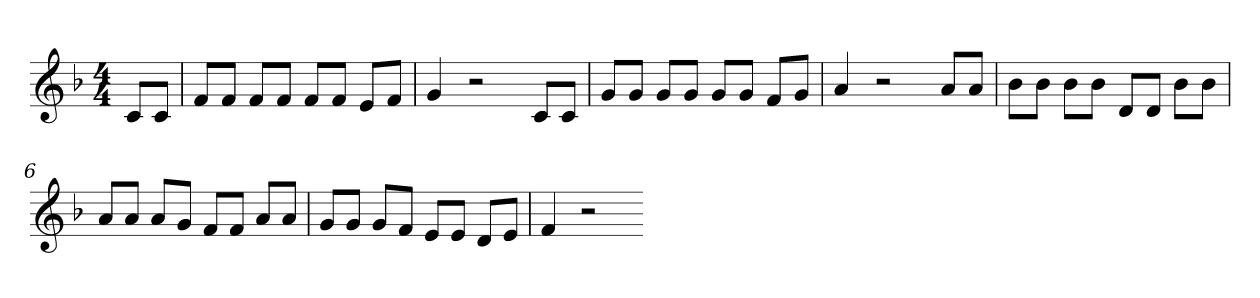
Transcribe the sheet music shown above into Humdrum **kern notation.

**kern
*part1
*staff1
*k[b-]
*F:
*M4/4
=
8cL
8cJ
=1
8fL
8fJ
8fL
8fJ
8fL
8fJ
8eL
8fJ
=2
4g
2r
8cL
8cJ
=3
8gL
8gJ
8gL
8gJ
8gL
8gJ
8fL
8gJ
=4
4a
2r
8aL
8aJ
=5
8b-L
8b-J
8b-L
8b-J
8dL
8dJ
8b-L
8b-J
=6
8aL
8aJ
8aL
8gJ
8fL
8fJ
8aL
8aJ
=7
8gL
8gJ
8gL
8fJ
8eL
8eJ
8dL
8eJ
=8
4f
2r
=-
*-
